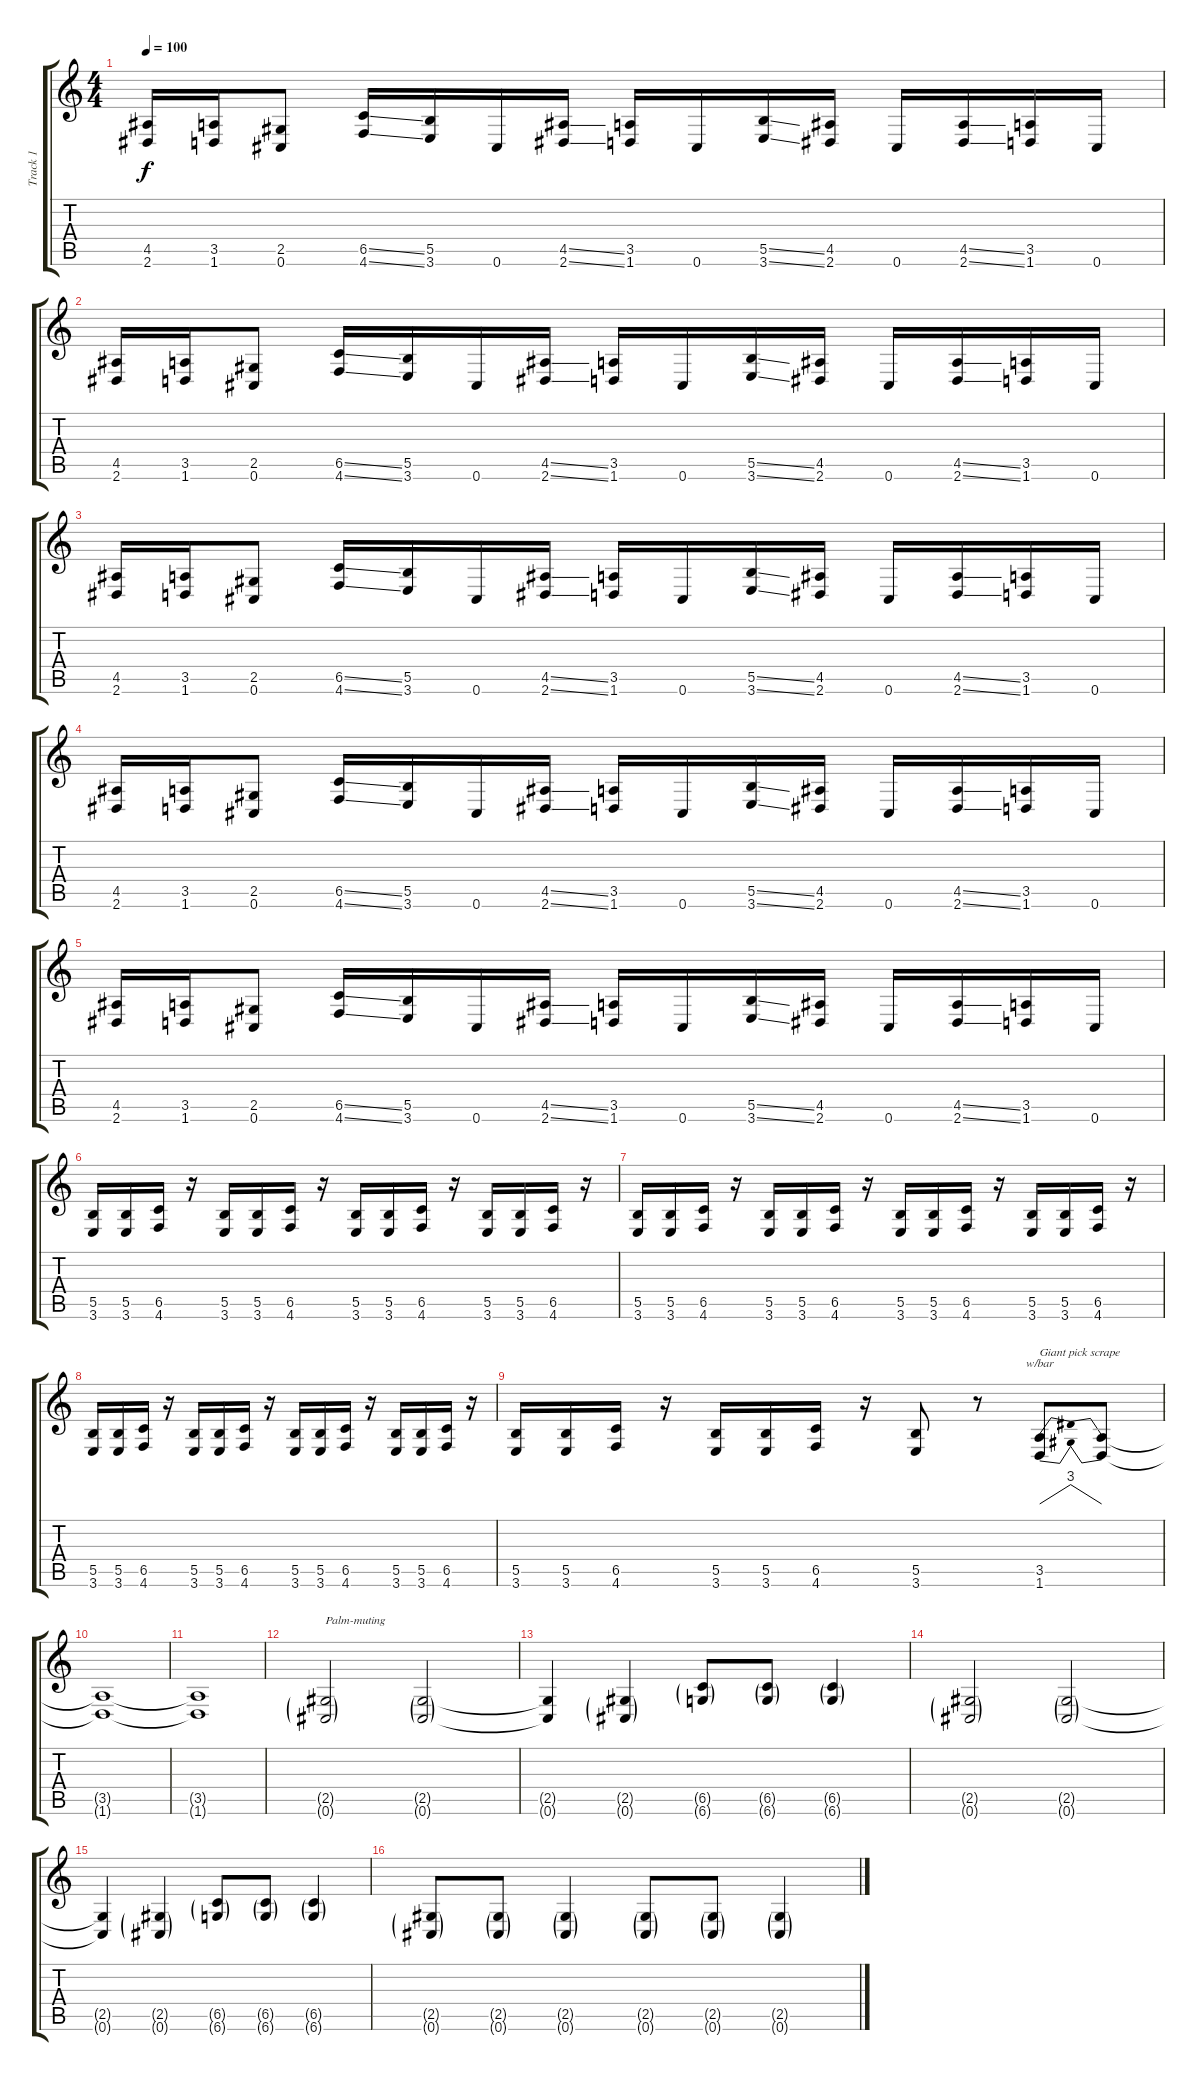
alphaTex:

\track ("Track 1" "Track 1") {instrument distortionguitar}
\staff {score tabs}
\tuning (Db4 Ab3 E3 B2 Gb2 Db2) {hide}
\ts (4 4)
\tempo 100
\clef g2
\ks c
(4.5 2.6).16{dy f} (3.5 1.6).16 (2.5 0.6).8 (6.5{ss} 4.6{ss}).16 (5.5 3.6).16 0.6.16 (4.5{ss} 2.6{ss}).16 (3.5 1.6).16 0.6.16 (5.5{ss} 3.6{ss}).16 (4.5 2.6).16 0.6.16 (4.5{ss} 2.6{ss}).16 (3.5 1.6).16 0.6.16 |
(4.5 2.6).16 (3.5 1.6).16 (2.5 0.6).8 (6.5{ss} 4.6{ss}).16 (5.5 3.6).16 0.6.16 (4.5{ss} 2.6{ss}).16 (3.5 1.6).16 0.6.16 (5.5{ss} 3.6{ss}).16 (4.5 2.6).16 0.6.16 (4.5{ss} 2.6{ss}).16 (3.5 1.6).16 0.6.16 |
(4.5 2.6).16 (3.5 1.6).16 (2.5 0.6).8 (6.5{ss} 4.6{ss}).16 (5.5 3.6).16 0.6.16 (4.5{ss} 2.6{ss}).16 (3.5 1.6).16 0.6.16 (5.5{ss} 3.6{ss}).16 (4.5 2.6).16 0.6.16 (4.5{ss} 2.6{ss}).16 (3.5 1.6).16 0.6.16 |
(4.5 2.6).16 (3.5 1.6).16 (2.5 0.6).8 (6.5{ss} 4.6{ss}).16 (5.5 3.6).16 0.6.16 (4.5{ss} 2.6{ss}).16 (3.5 1.6).16 0.6.16 (5.5{ss} 3.6{ss}).16 (4.5 2.6).16 0.6.16 (4.5{ss} 2.6{ss}).16 (3.5 1.6).16 0.6.16 |
(4.5 2.6).16 (3.5 1.6).16 (2.5 0.6).8 (6.5{ss} 4.6{ss}).16 (5.5 3.6).16 0.6.16 (4.5{ss} 2.6{ss}).16 (3.5 1.6).16 0.6.16 (5.5{ss} 3.6{ss}).16 (4.5 2.6).16 0.6.16 (4.5{ss} 2.6{ss}).16 (3.5 1.6).16 0.6.16 |
(5.5 3.6).16 (5.5 3.6).16 (6.5 4.6).16 r.16 (5.5 3.6).16 (5.5 3.6).16 (6.5 4.6).16 r.16 (5.5 3.6).16 (5.5 3.6).16 (6.5 4.6).16 r.16 (5.5 3.6).16 (5.5 3.6).16 (6.5 4.6).16 r.16 |
(5.5 3.6).16 (5.5 3.6).16 (6.5 4.6).16 r.16 (5.5 3.6).16 (5.5 3.6).16 (6.5 4.6).16 r.16 (5.5 3.6).16 (5.5 3.6).16 (6.5 4.6).16 r.16 (5.5 3.6).16 (5.5 3.6).16 (6.5 4.6).16 r.16 |
(5.5 3.6).16 (5.5 3.6).16 (6.5 4.6).16 r.16 (5.5 3.6).16 (5.5 3.6).16 (6.5 4.6).16 r.16 (5.5 3.6).16 (5.5 3.6).16 (6.5 4.6).16 r.16 (5.5 3.6).16 (5.5 3.6).16 (6.5 4.6).16 r.16 |
(5.5 3.6).16 (5.5 3.6).16 (6.5 4.6).16 r.16 (5.5 3.6).16 (5.5 3.6).16 (6.5 4.6).16 r.16 (5.5 3.6).8 r.8 (3.5 1.6).8{tbe (dip default 0 0 30 12 60 0) txt "Giant pick scrape"} (3.5{t} 1.6{t}).8 |
(3.5{t} 1.6{t}).1 |
(3.5{t} 1.6{t}).1 |
(2.5{g} 0.6{g}).2{txt "Palm-muting"} (2.5{g} 0.6{g}).2 |
(2.5{t} 0.6{t}).4 (2.5{g} 0.6{g}).4 (6.5{g} 6.6{g}).8 (6.5{g} 6.6{g}).8 (6.5{g} 6.6{g}).4 |
(2.5{g} 0.6{g}).2 (2.5{g} 0.6{g}).2 |
(2.5{t} 0.6{t}).4 (2.5{g} 0.6{g}).4 (6.5{g} 6.6{g}).8 (6.5{g} 6.6{g}).8 (6.5{g} 6.6{g}).4 |
(2.5{g} 0.6{g}).8 (2.5{g} 0.6{g}).8 (2.5{g} 0.6{g}).4 (2.5{g} 0.6{g}).8 (2.5{g} 0.6{g}).8 (2.5{g} 0.6{g}).4
